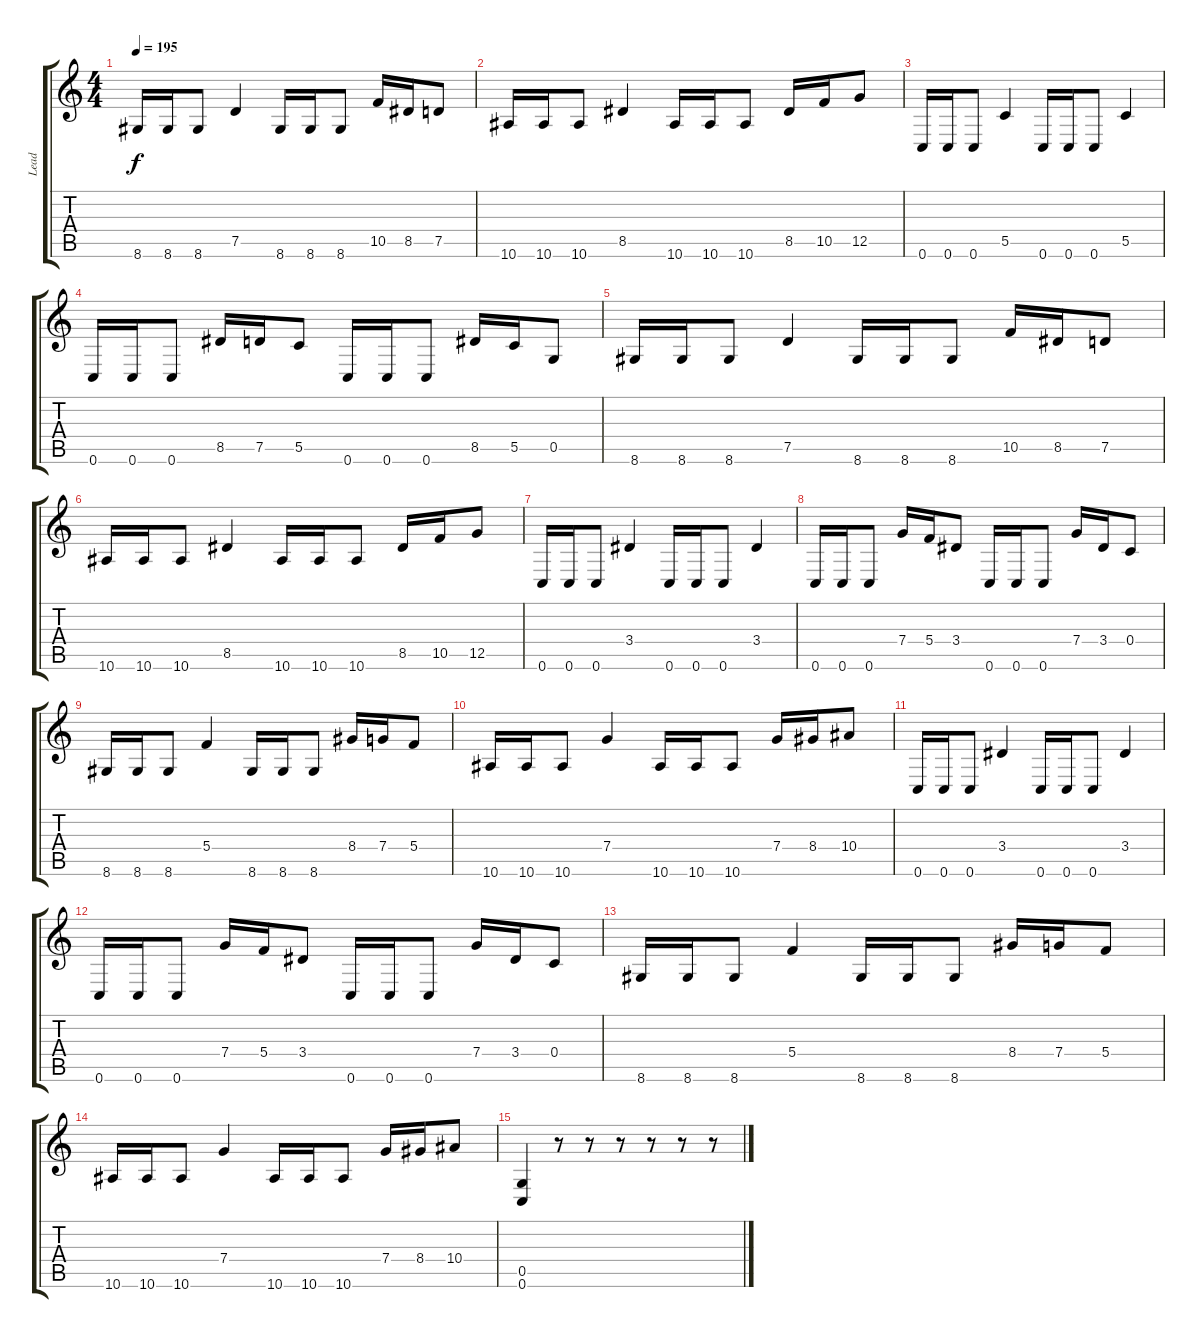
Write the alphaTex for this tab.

\track ("Lead" "Lead") {instrument distortionguitar}
\staff {score tabs}
\tuning (D4 A3 F3 C3 G2 C2) {hide}
\ts (4 4)
\tempo 195
\clef g2
\ks c
8.6.16{dy f} 8.6.16 8.6.8 7.5.4 8.6.16 8.6.16 8.6.8 10.5.16 8.5.16 7.5.8 |
10.6.16 10.6.16 10.6.8 8.5.4 10.6.16 10.6.16 10.6.8 8.5.16 10.5.16 12.5.8 |
0.6.16 0.6.16 0.6.8 5.5.4 0.6.16 0.6.16 0.6.8 5.5.4 |
0.6.16 0.6.16 0.6.8 8.5.16 7.5.16 5.5.8 0.6.16 0.6.16 0.6.8 8.5.16 5.5.16 0.5.8 |
8.6.16 8.6.16 8.6.8 7.5.4 8.6.16 8.6.16 8.6.8 10.5.16 8.5.16 7.5.8 |
10.6.16 10.6.16 10.6.8 8.5.4 10.6.16 10.6.16 10.6.8 8.5.16 10.5.16 12.5.8 |
0.6.16 0.6.16 0.6.8 3.4.4 0.6.16 0.6.16 0.6.8 3.4.4 |
0.6.16 0.6.16 0.6.8 7.4.16 5.4.16 3.4.8 0.6.16 0.6.16 0.6.8 7.4.16 3.4.16 0.4.8 |
8.6.16 8.6.16 8.6.8 5.4.4 8.6.16 8.6.16 8.6.8 8.4.16 7.4.16 5.4.8 |
10.6.16 10.6.16 10.6.8 7.4.4 10.6.16 10.6.16 10.6.8 7.4.16 8.4.16 10.4.8 |
0.6.16 0.6.16 0.6.8 3.4.4 0.6.16 0.6.16 0.6.8 3.4.4 |
0.6.16 0.6.16 0.6.8 7.4.16 5.4.16 3.4.8 0.6.16 0.6.16 0.6.8 7.4.16 3.4.16 0.4.8 |
8.6.16 8.6.16 8.6.8 5.4.4 8.6.16 8.6.16 8.6.8 8.4.16 7.4.16 5.4.8 |
10.6.16 10.6.16 10.6.8 7.4.4 10.6.16 10.6.16 10.6.8 7.4.16 8.4.16 10.4.8 |
(0.5 0.6).4 r.8 r.8 r.8 r.8 r.8 r.8
